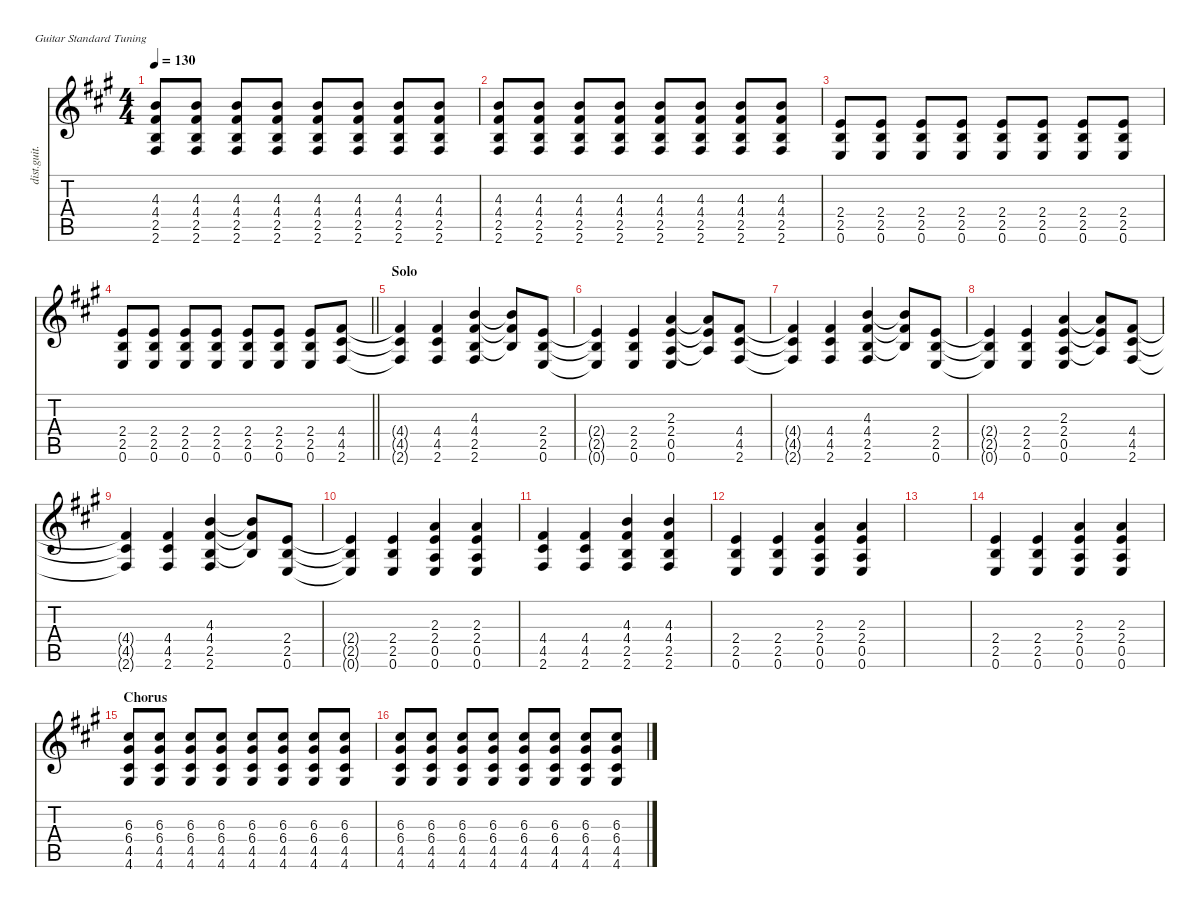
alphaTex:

\defaultSystemsLayout 4
\hideDynamics
\bracketExtendMode nobrackets
\track ("Guitar 1" "dist.guit.") {instrument distortionguitar}
\staff {score tabs}
\tuning (E4 B3 G3 D3 A2 E2)
\ts (4 4)
\tempo 130
\clef g2
\ks a
(4.3{acc forcenatural} 4.4{acc #} 2.5{acc forcenatural} 2.6{acc #}).8{dy f} (4.3{acc forcenatural} 4.4{acc #} 2.5{acc forcenatural} 2.6{acc #}).8 (4.3{acc forcenatural} 4.4{acc #} 2.5{acc forcenatural} 2.6{acc #}).8 (4.3{acc forcenatural} 4.4{acc #} 2.5{acc forcenatural} 2.6{acc #}).8 (4.3{acc forcenatural} 4.4{acc #} 2.5{acc forcenatural} 2.6{acc #}).8 (4.3{acc forcenatural} 4.4{acc #} 2.5{acc forcenatural} 2.6{acc #}).8 (4.3{acc forcenatural} 4.4{acc #} 2.5{acc forcenatural} 2.6{acc #}).8 (4.3{acc forcenatural} 4.4{acc #} 2.5{acc forcenatural} 2.6{acc #}).8 |
(4.3{acc forcenatural} 4.4{acc #} 2.5{acc forcenatural} 2.6{acc #}).8 (4.3{acc forcenatural} 4.4{acc #} 2.5{acc forcenatural} 2.6{acc #}).8 (4.3{acc forcenatural} 4.4{acc #} 2.5{acc forcenatural} 2.6{acc #}).8 (4.3{acc forcenatural} 4.4{acc #} 2.5{acc forcenatural} 2.6{acc #}).8 (4.3{acc forcenatural} 4.4{acc #} 2.5{acc forcenatural} 2.6{acc #}).8 (4.3{acc forcenatural} 4.4{acc #} 2.5{acc forcenatural} 2.6{acc #}).8 (4.3{acc forcenatural} 4.4{acc #} 2.5{acc forcenatural} 2.6{acc #}).8 (4.3{acc forcenatural} 4.4{acc #} 2.5{acc forcenatural} 2.6{acc #}).8 |
(2.4{acc forcenatural} 2.5{acc forcenatural} 0.6{acc forcenatural}).8 (2.4{acc forcenatural} 2.5{acc forcenatural} 0.6{acc forcenatural}).8 (2.4{acc forcenatural} 2.5{acc forcenatural} 0.6{acc forcenatural}).8 (2.4{acc forcenatural} 2.5{acc forcenatural} 0.6{acc forcenatural}).8 (2.4{acc forcenatural} 2.5{acc forcenatural} 0.6{acc forcenatural}).8 (2.4{acc forcenatural} 2.5{acc forcenatural} 0.6{acc forcenatural}).8 (2.4{acc forcenatural} 2.5{acc forcenatural} 0.6{acc forcenatural}).8 (2.4{acc forcenatural} 2.5{acc forcenatural} 0.6{acc forcenatural}).8 |
\barLineRight lightlight
(2.4{acc forcenatural} 2.5{acc forcenatural} 0.6{acc forcenatural}).8 (2.4{acc forcenatural} 2.5{acc forcenatural} 0.6{acc forcenatural}).8 (2.4{acc forcenatural} 2.5{acc forcenatural} 0.6{acc forcenatural}).8 (2.4{acc forcenatural} 2.5{acc forcenatural} 0.6{acc forcenatural}).8 (2.4{acc forcenatural} 2.5{acc forcenatural} 0.6{acc forcenatural}).8 (2.4{acc forcenatural} 2.5{acc forcenatural} 0.6{acc forcenatural}).8 (2.4{acc forcenatural} 2.5{acc forcenatural} 0.6{acc forcenatural}).8 (4.4{acc #} 4.5{acc #} 2.6{acc #}).8 |
\section ("" "Solo")
(4.4{t acc #} 4.5{t acc #} 2.6{t acc #}).4 (4.4{acc #} 4.5{acc #} 2.6{acc #}).4 (4.3{acc forcenatural} 4.4{acc #} 2.5{acc forcenatural} 2.6{acc #}).4 (4.3{t acc forcenatural} 4.4{t acc #} 2.5{t acc forcenatural}).8 (2.4{acc forcenatural} 2.5{acc forcenatural} 0.6{acc forcenatural}).8 |
(2.4{t acc forcenatural} 2.5{t acc forcenatural} 0.6{t acc forcenatural}).4 (2.4{acc forcenatural} 2.5{acc forcenatural} 0.6{acc forcenatural}).4 (2.3{acc forcenatural} 2.4{acc forcenatural} 0.5{acc forcenatural} 0.6{acc forcenatural}).4 (2.3{t acc forcenatural} 2.4{t acc forcenatural} 0.5{t acc forcenatural}).8 (4.4{acc #} 4.5{acc #} 2.6{acc #}).8 |
(4.4{t acc #} 4.5{t acc #} 2.6{t acc #}).4 (4.4{acc #} 4.5{acc #} 2.6{acc #}).4 (4.3{acc forcenatural} 4.4{acc #} 2.5{acc forcenatural} 2.6{acc #}).4 (4.3{t acc forcenatural} 4.4{t acc #} 2.5{t acc forcenatural}).8 (2.4{acc forcenatural} 2.5{acc forcenatural} 0.6{acc forcenatural}).8 |
(2.4{t acc forcenatural} 2.5{t acc forcenatural} 0.6{t acc forcenatural}).4 (2.4{acc forcenatural} 2.5{acc forcenatural} 0.6{acc forcenatural}).4 (2.3{acc forcenatural} 2.4{acc forcenatural} 0.5{acc forcenatural} 0.6{acc forcenatural}).4 (2.3{t acc forcenatural} 2.4{t acc forcenatural} 0.5{t acc forcenatural}).8 (4.4{acc #} 4.5{acc #} 2.6{acc #}).8 |
(4.4{t acc #} 4.5{t acc #} 2.6{t acc #}).4 (4.4{acc #} 4.5{acc #} 2.6{acc #}).4 (4.3{acc forcenatural} 4.4{acc #} 2.5{acc forcenatural} 2.6{acc #}).4 (4.3{t acc forcenatural} 4.4{t acc #} 2.5{t acc forcenatural}).8 (2.4{acc forcenatural} 2.5{acc forcenatural} 0.6{acc forcenatural}).8 |
(2.4{t acc forcenatural} 2.5{t acc forcenatural} 0.6{t acc forcenatural}).4 (2.4{acc forcenatural} 2.5{acc forcenatural} 0.6{acc forcenatural}).4 (2.3{acc forcenatural} 2.4{acc forcenatural} 0.5{acc forcenatural} 0.6{acc forcenatural}).4 (2.3{acc forcenatural} 2.4{acc forcenatural} 0.5{acc forcenatural} 0.6{acc forcenatural}).4 |
(4.4{acc #} 4.5{acc #} 2.6{acc #}).4 (4.4{acc #} 4.5{acc #} 2.6{acc #}).4 (4.3{acc forcenatural} 4.4{acc #} 2.5{acc forcenatural} 2.6{acc #}).4 (4.3{acc forcenatural} 4.4{acc #} 2.5{acc forcenatural} 2.6{acc #}).4 |
(2.4{acc forcenatural} 2.5{acc forcenatural} 0.6{acc forcenatural}).4 (2.4{acc forcenatural} 2.5{acc forcenatural} 0.6{acc forcenatural}).4 (2.3{acc forcenatural} 2.4{acc forcenatural} 0.5{acc forcenatural} 0.6{acc forcenatural}).4 (2.3{acc forcenatural} 2.4{acc forcenatural} 0.5{acc forcenatural} 0.6{acc forcenatural}).4 |
|
(2.4{acc forcenatural} 2.5{acc forcenatural} 0.6{acc forcenatural}).4 (2.4{acc forcenatural} 2.5{acc forcenatural} 0.6{acc forcenatural}).4 (2.3{acc forcenatural} 2.4{acc forcenatural} 0.5{acc forcenatural} 0.6{acc forcenatural}).4 (2.3{acc forcenatural} 2.4{acc forcenatural} 0.5{acc forcenatural} 0.6{acc forcenatural}).4 |
\section ("" "Chorus")
(6.3{acc #} 6.4{acc #} 4.5{acc #} 4.6{acc #}).8 (6.3{acc #} 6.4{acc #} 4.5{acc #} 4.6{acc #}).8 (6.3{acc #} 6.4{acc #} 4.5{acc #} 4.6{acc #}).8 (6.3{acc #} 6.4{acc #} 4.5{acc #} 4.6{acc #}).8 (6.3{acc #} 6.4{acc #} 4.5{acc #} 4.6{acc #}).8 (6.3{acc #} 6.4{acc #} 4.5{acc #} 4.6{acc #}).8 (6.3{acc #} 6.4{acc #} 4.5{acc #} 4.6{acc #}).8 (6.3{acc #} 6.4{acc #} 4.5{acc #} 4.6{acc #}).8 |
(6.3{acc #} 6.4{acc #} 4.5{acc #} 4.6{acc #}).8 (6.3{acc #} 6.4{acc #} 4.5{acc #} 4.6{acc #}).8 (6.3{acc #} 6.4{acc #} 4.5{acc #} 4.6{acc #}).8 (6.3{acc #} 6.4{acc #} 4.5{acc #} 4.6{acc #}).8 (6.3{acc #} 6.4{acc #} 4.5{acc #} 4.6{acc #}).8 (6.3{acc #} 6.4{acc #} 4.5{acc #} 4.6{acc #}).8 (6.3{acc #} 6.4{acc #} 4.5{acc #} 4.6{acc #}).8 (6.3{acc #} 6.4{acc #} 4.5{acc #} 4.6{acc #}).8
